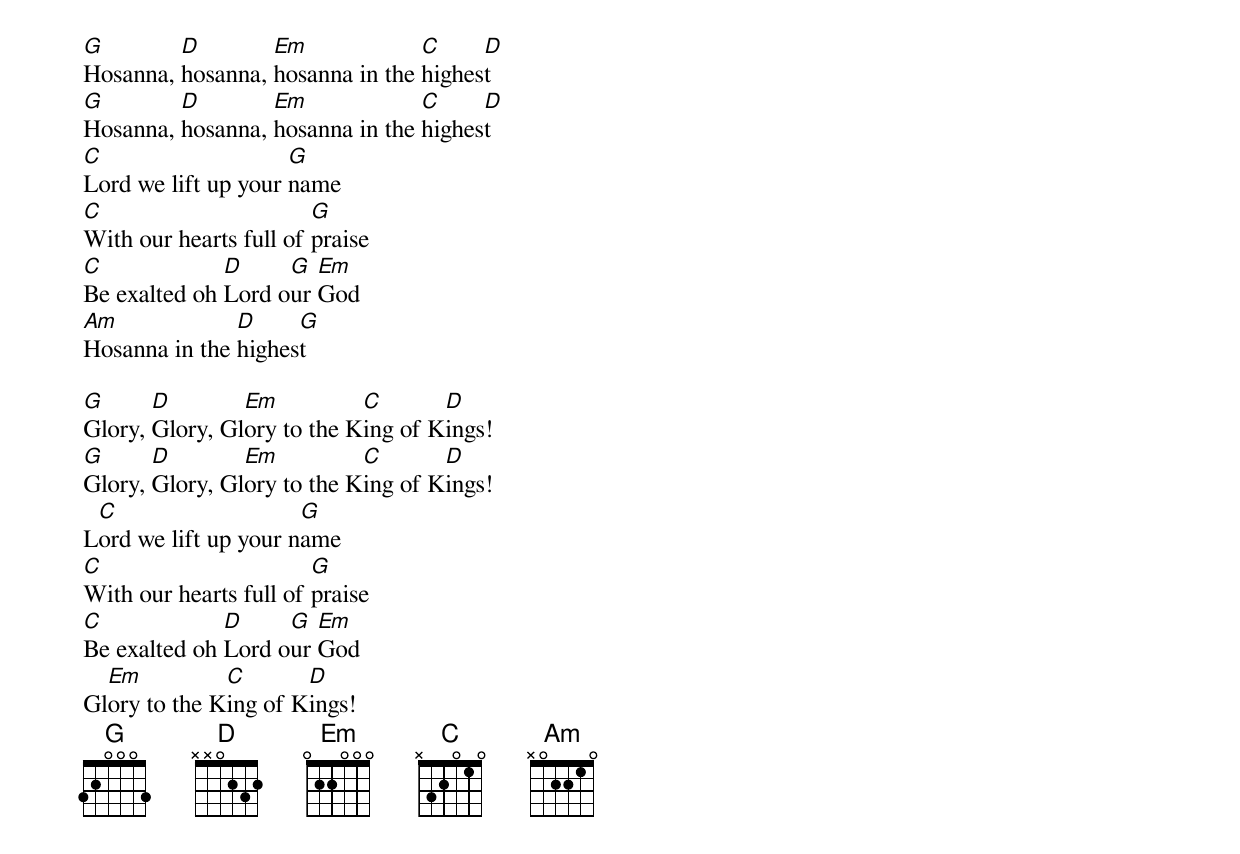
G        D        Em             C     D
Hosanna, hosanna, hosanna in the highest
G        D        Em             C     D
Hosanna, hosanna, hosanna in the highest
C                    G
Lord we lift up your name
C                       G
With our hearts full of praise
C             D     G  Em
Be exalted oh Lord our God
Am             D     G
Hosanna in the highest

G      D        Em          C       D
Glory, Glory, Glory to the King of Kings!
G      D        Em          C       D
Glory, Glory, Glory to the King of Kings!
 C                    G
Lord we lift up your name
C                       G
With our hearts full of praise
C             D     G  Em
Be exalted oh Lord our God
  Em          C       D
Glory to the King of Kings!
